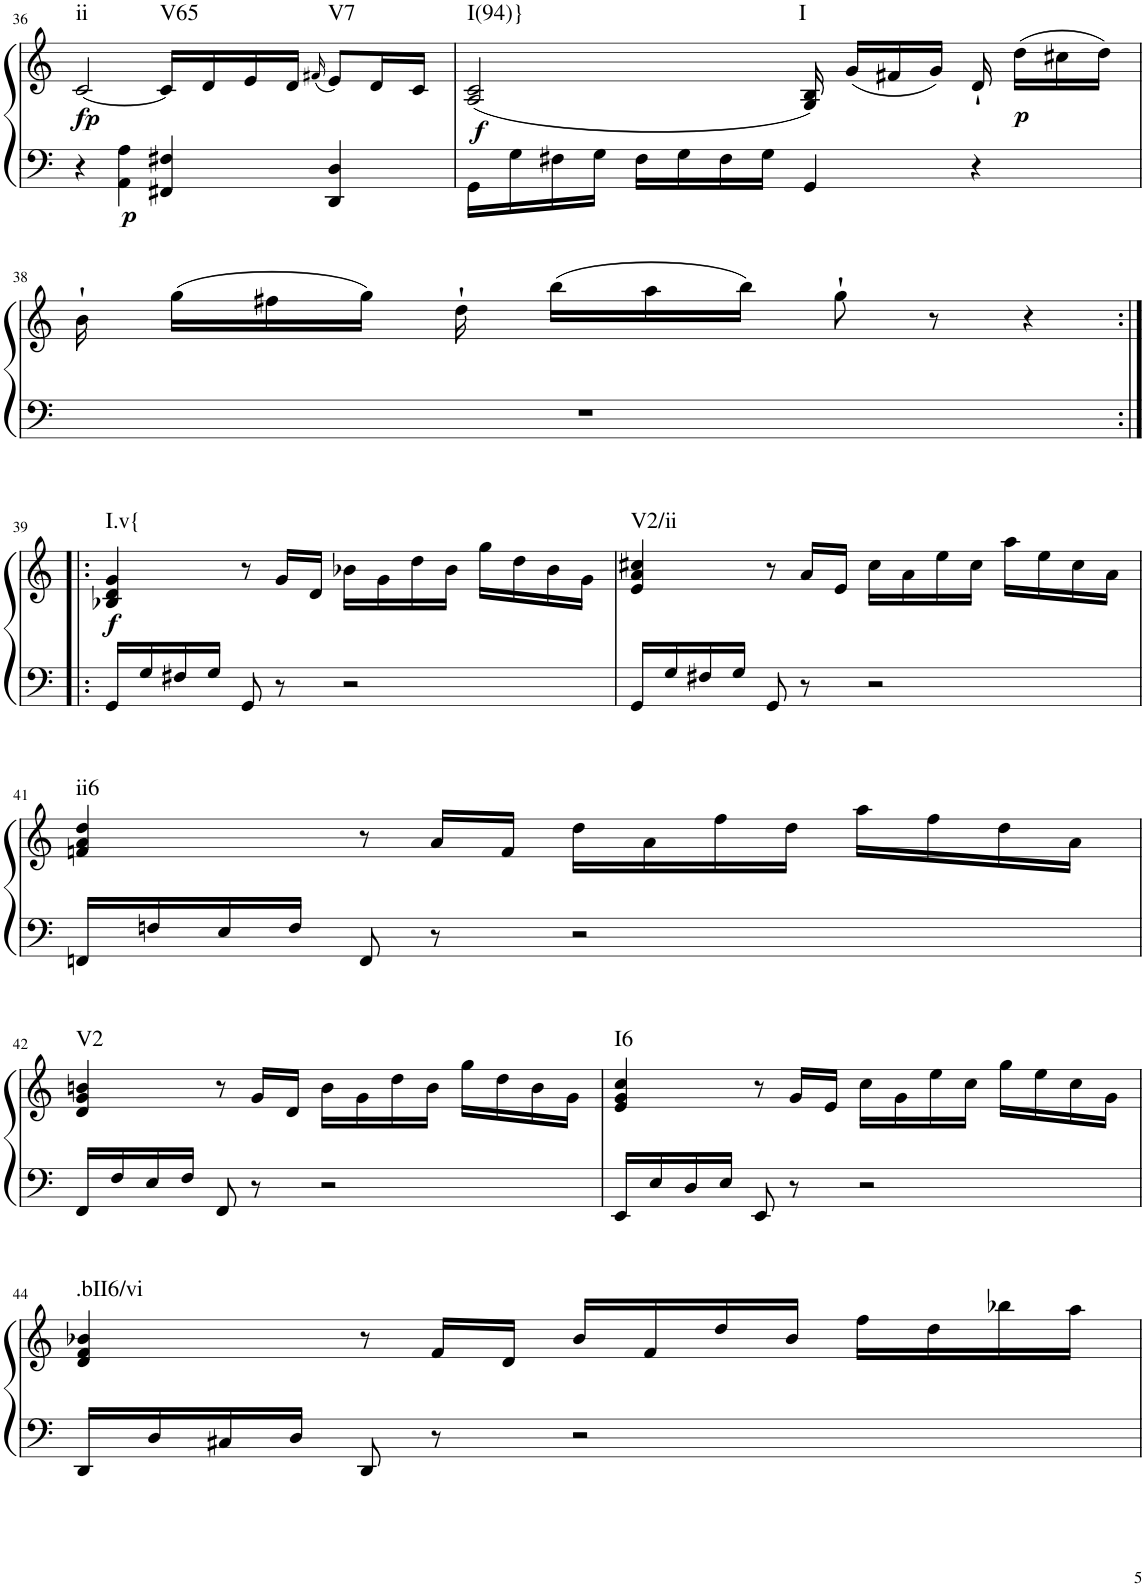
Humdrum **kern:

**kern	**kern	**dynam	**harte
*part1	*part1	*part1	*part1
*staff2	*staff1	*staff1/2	*
*I"Klavier linke Hand	*	*	*
!!LO:PB:g=z
*clefF4	*clefG2	*	*
*k[]	*k[]	*	*
*M4/4	*M4/4	*	*
=36	=36	=36	=36
!	!	!LO:DY:b	!LO:H:kt=ii
4r	[2c/	fp	N
!	!	!LO:DY:b=2	!
4AA\ 4A\	.	p	.
!	!	!	!LO:H:kt=V65
4FF#X/ 4F#X/	16c/LL]	.	N
.	16d/	.	.
.	16e/	.	.
.	16d/JJ	.	.
.	(16qf#X/	.	.
!	!	!	!LO:H:kt=V7
4DD/ 4D/	8e/L)	.	N
.	16d/L	.	.
.	16c/JJ	.	.
=37	=37	=37	=37
!	!	!LO:DY:b	!LO:H:kt=I(94)}
16GG\LL	(2A/ 2c/	f	N
16G\	.	.	.
16F#X\	.	.	.
16G\JJ	.	.	.
16F#\LL	.	.	.
16G\	.	.	.
16F#\	.	.	.
16G\JJ	.	.	.
!	!	!	!LO:H:kt=I
4GG/	16G/ 16B/)	.	N
.	(16g/LL	.	.
.	16f#X/	.	.
.	16g/JJ)	.	.
4r	16d`/	.	.
!	!	!LO:DY:b	!
.	(16dd\LL	p	.
.	16cc#X\	.	.
.	16dd\JJ)	.	.
!!LO:LB:g=z
=38	=38	=38	=38
1r	16b`\	.	.
.	(16gg\LL	.	.
.	16ff#X\	.	.
.	16gg\JJ)	.	.
.	16dd`\	.	.
.	(16bb\LL	.	.
.	16aa\	.	.
.	16bb\JJ)	.	.
.	8gg`\	.	.
.	8r	.	.
.	4r	.	.
!!LO:LB:g=z
=39:|!|:	=39:|!|:	=39:|!|:	=39:|!|:
!	!	!LO:DY:b	!LO:H:kt=I.v{
16GG/LL	4B-X/ 4d/ 4g/	f	N
16G/	.	.	.
16F#X/	.	.	.
16G/JJ	.	.	.
8GG/	8r	.	.
8r	16g/LL	.	.
.	16d/JJ	.	.
2r	16b-X\LL	.	.
.	16g\	.	.
.	16dd\	.	.
.	16b-\JJ	.	.
.	16gg\LL	.	.
.	16dd\	.	.
.	16b-\	.	.
.	16g\JJ	.	.
=40	=40	=40	=40
!	!	!	!LO:H:kt=V2/ii
16GG/LL	4e/ 4a/ 4cc#X/	.	N
16G/	.	.	.
16F#X/	.	.	.
16G/JJ	.	.	.
8GG/	8r	.	.
8r	16a/LL	.	.
.	16e/JJ	.	.
2r	16cc#\LL	.	.
.	16a\	.	.
.	16ee\	.	.
.	16cc#\JJ	.	.
.	16aa\LL	.	.
.	16ee\	.	.
.	16cc#\	.	.
.	16a\JJ	.	.
!!LO:LB:g=z
=41	=41	=41	=41
!	!	!	!LO:H:kt=ii6
16FFn/LL	4fn/ 4a/ 4dd/	.	N
16Fn/	.	.	.
16E/	.	.	.
16F/JJ	.	.	.
8FF/	8r	.	.
8r	16a/LL	.	.
.	16f/JJ	.	.
2r	16dd\LL	.	.
.	16a\	.	.
.	16ff\	.	.
.	16dd\JJ	.	.
.	16aa\LL	.	.
.	16ff\	.	.
.	16dd\	.	.
.	16a\JJ	.	.
!!LO:LB:g=z
=42	=42	=42	=42
!	!	!	!LO:H:kt=V2
16FF/LL	4d/ 4g/ 4bn/	.	N
16F/	.	.	.
16E/	.	.	.
16F/JJ	.	.	.
8FF/	8r	.	.
8r	16g/LL	.	.
.	16d/JJ	.	.
2r	16b\LL	.	.
.	16g\	.	.
.	16dd\	.	.
.	16b\JJ	.	.
.	16gg\LL	.	.
.	16dd\	.	.
.	16b\	.	.
.	16g\JJ	.	.
=43	=43	=43	=43
!	!	!	!LO:H:kt=I6
16EE/LL	4e/ 4g/ 4cc/	.	N
16E/	.	.	.
16D/	.	.	.
16E/JJ	.	.	.
8EE/	8r	.	.
8r	16g/LL	.	.
.	16e/JJ	.	.
2r	16cc\LL	.	.
.	16g\	.	.
.	16ee\	.	.
.	16cc\JJ	.	.
.	16gg\LL	.	.
.	16ee\	.	.
.	16cc\	.	.
.	16g\JJ	.	.
!!LO:LB:g=z
=44	=44	=44	=44
!	!	!	!LO:H:kt=.bII6/vi
16DD/LL	4d/ 4f/ 4b-X/	.	N
16D/	.	.	.
16C#X/	.	.	.
16D/JJ	.	.	.
8DD/	8r	.	.
8r	16f/LL	.	.
.	16d/JJ	.	.
2r	16b-/LL	.	.
.	16f/	.	.
.	16dd/	.	.
.	16b-/JJ	.	.
.	16ff\LL	.	.
.	16dd\	.	.
.	16bb-X\	.	.
.	16aa\JJ	.	.
=	=	=	=
*-	*-	*-	*-
